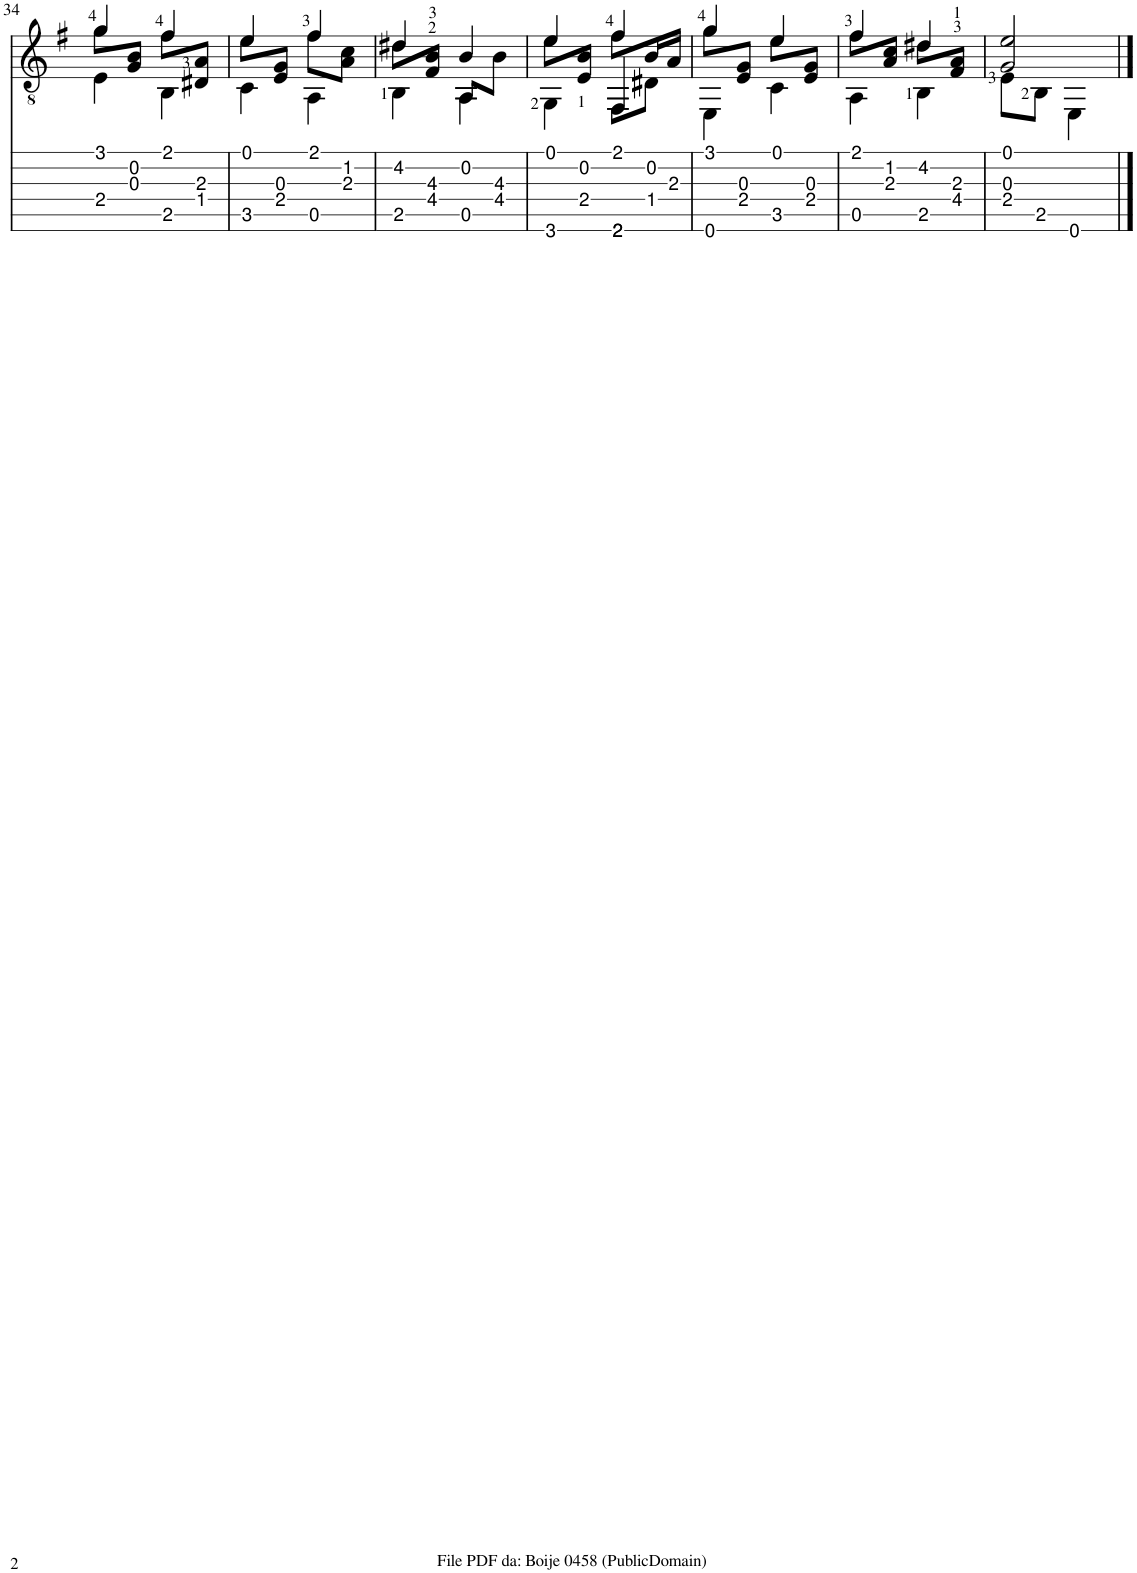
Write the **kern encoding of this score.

**kern	**kern
*part1	*part1
*staff2	*staff1
*I"Guitar	*
*I'Guit.	*
!!LO:PB:g=z
*	*clefGv2
*k[f#]	*k[f#]
*M2/4	*M2/4
=34	=34
*^	*^
*	*^	*	*^
4g	8gL	4E	4g/	8g\L	4E\
.	8G\ 8B\J	.	.	8G/ 8B/J	.
4f#	8f#L	4BB	4f#/	8f#\L	4BB\
.	8D#\ 8A\J	.	.	8D#X/ 8A/J	.
=35	=35	=35	=35	=35	=35
4e	8eL	4C	4e/	8e\L	4C\
.	8E\ 8G\J	.	.	8E/ 8G/J	.
4f#	8f#L	4AA	4f#/	8f#\L	4AA\
.	8A\ 8c\J	.	.	8A\ 8c\J	.
=36	=36	=36	=36	=36	=36
4d#	8d#L	4BB	4d#X/	8d#\L	4BB\
.	8F#\ 8B\J	.	.	8F#/ 8B/J	.
4B	8AAL	4AA	4B/	8AA/L	4AA\
.	8F#\ 8B\J	.	.	8F#\ 8B\J	.
=37	=37	=37	=37	=37	=37
*	*	*^	*	*	*^
4e	8eL	4ryy	4GG	4e/	8e\L	4ryy	4GG\
.	8E\ 8B\J	.	.	.	8E/ 8B/J	.	.
4f#	8f#L	4FF#	8FF#L	4f#/	8f#\L	4FF#/	8FF#\L
.	16BL	.	8D#XJ	.	16B/L	.	8D#X\J
.	16AJJ	.	.	.	16A/JJ	.	.
*	*	*v	*v	*	*	*	*
*	*	*	*	*	*v	*v
=38	=38	=38	=38	=38	=38
4g	8gL	4EE	4g/	8g\L	4EE\
.	8E\ 8G\J	.	.	8E/ 8G/J	.
4e	8eL	4C	4e/	8e\L	4C\
.	8E\ 8G\J	.	.	8E/ 8G/J	.
=39	=39	=39	=39	=39	=39
4f#	8f#L	4AA	4f#/	8f#\L	4AA\
.	8A\ 8c\J	.	.	8A/ 8c/J	.
4d#	8d#L	4BB	4d#X/	8d#\L	4BB\
.	8F#\ 8A\J	.	.	8F#/ 8A/J	.
*	*v	*v	*	*	*
*	*	*	*v	*v
=40	=40	=40	=40
2G 2e	8EL	2G/ 2e/	8E\L
.	8BBJ	.	8BB\J
.	4EE	.	4EE\
*v	*v	*	*
*	*v	*v
==	==
*-	*-
